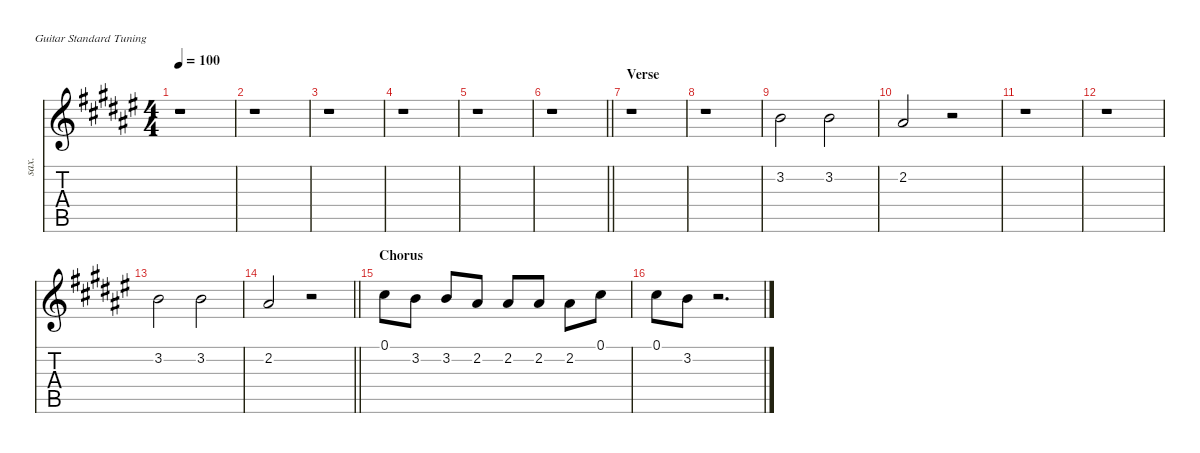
\defaultSystemsLayout 4
\hideDynamics
\bracketExtendMode nobrackets
\otherSystemsTrackNameOrientation horizontal
\track ("George" "sax.") {instrument altosax}
\staff {score tabs}
\tuning (E4 B3 G3 D3 A2 E2)
\displaytranspose 9
\ts (4 4)
\tempo 100
\clef g2
\ks f#
r.1{dy f} |
r.1 |
r.1 |
r.1 |
r.1 |
\barLineRight lightlight
r.1 |
\section ("" "Verse")
r.1 |
r.1 |
3.2{acc forcenatural}.2 3.2{acc forcenatural}.2 |
2.2{acc #}.2 r.2 |
r.1 |
r.1 |
3.2{acc forcenatural}.2 3.2{acc forcenatural}.2 |
\barLineRight lightlight
2.2{acc #}.2 r.2 |
\section ("" "Chorus")
0.1{acc #}.8 3.2{acc forcenatural}.8 3.2{acc forcenatural}.8 2.2{acc #}.8 2.2{acc #}.8 2.2{acc #}.8 2.2{acc #}.8 0.1{acc #}.8 |
0.1{acc #}.8 3.2{acc forcenatural}.8 r.2{d}
